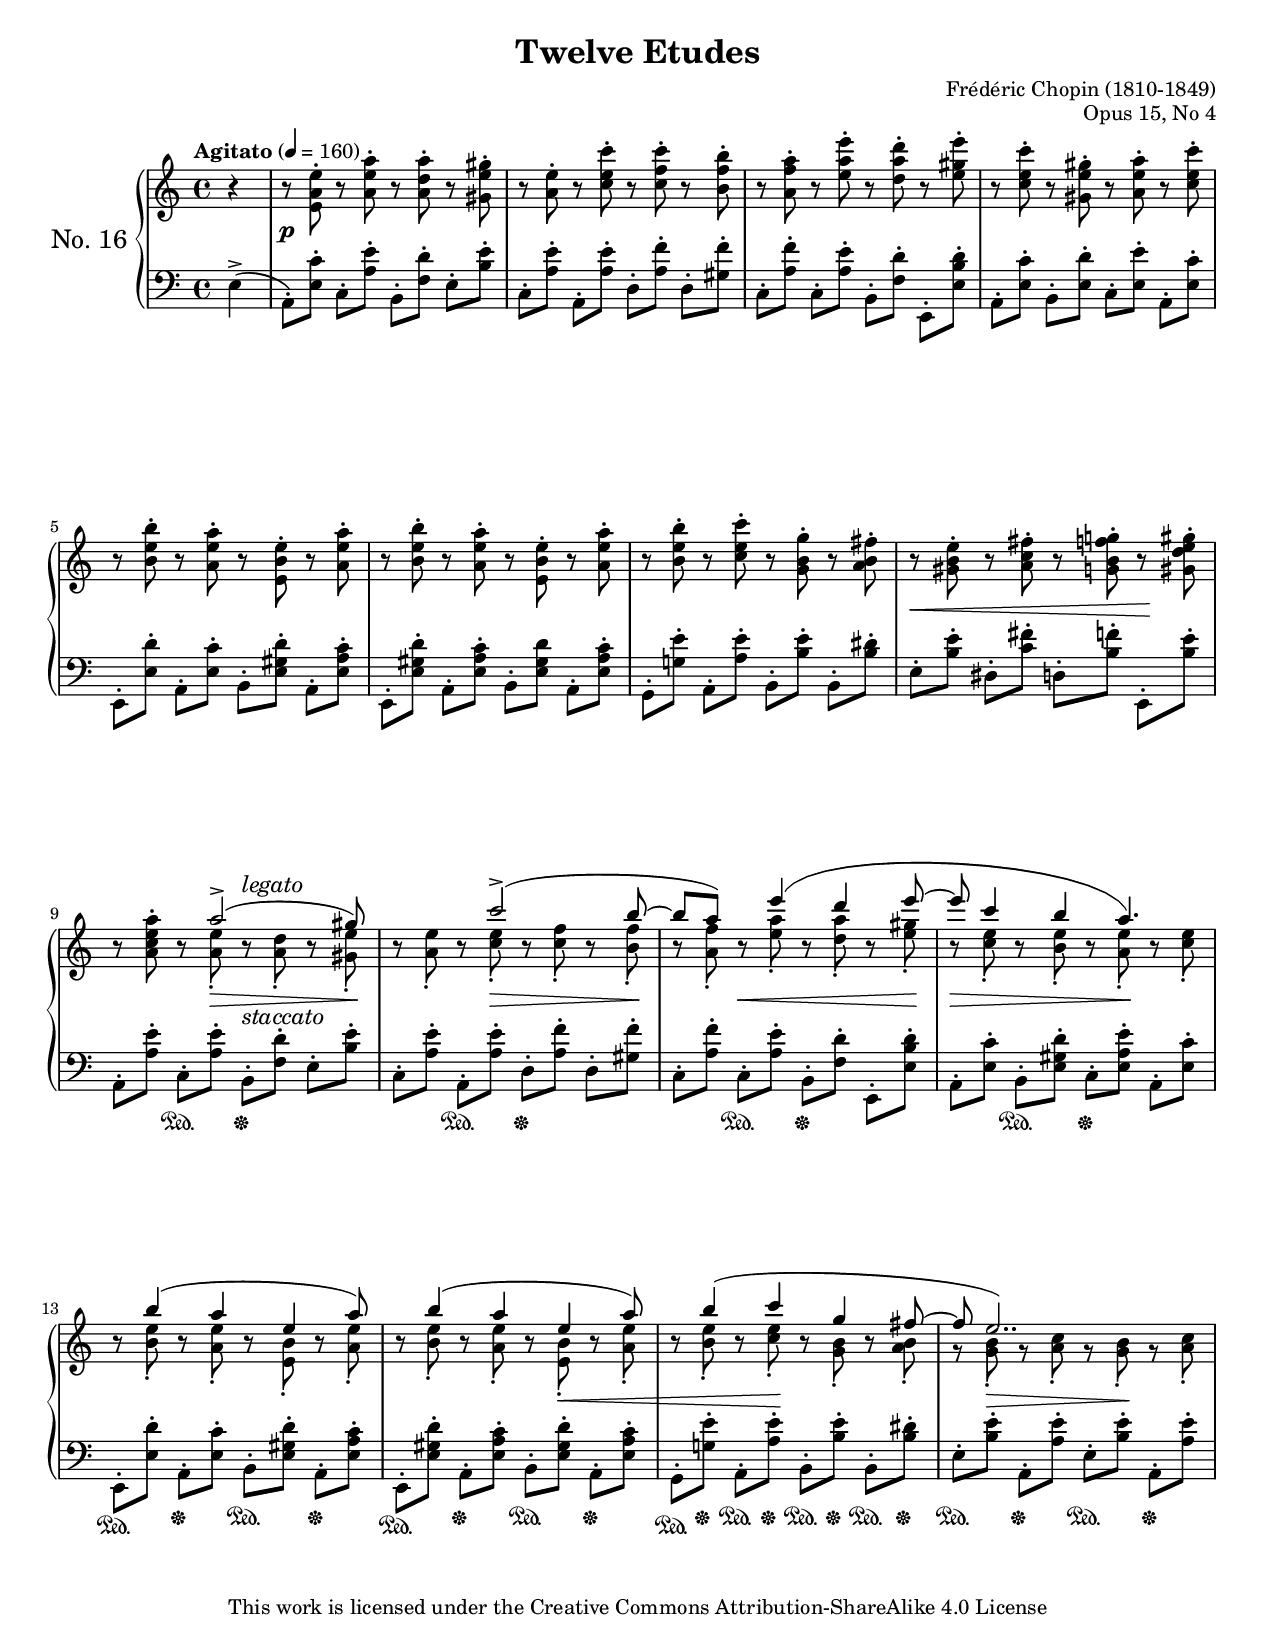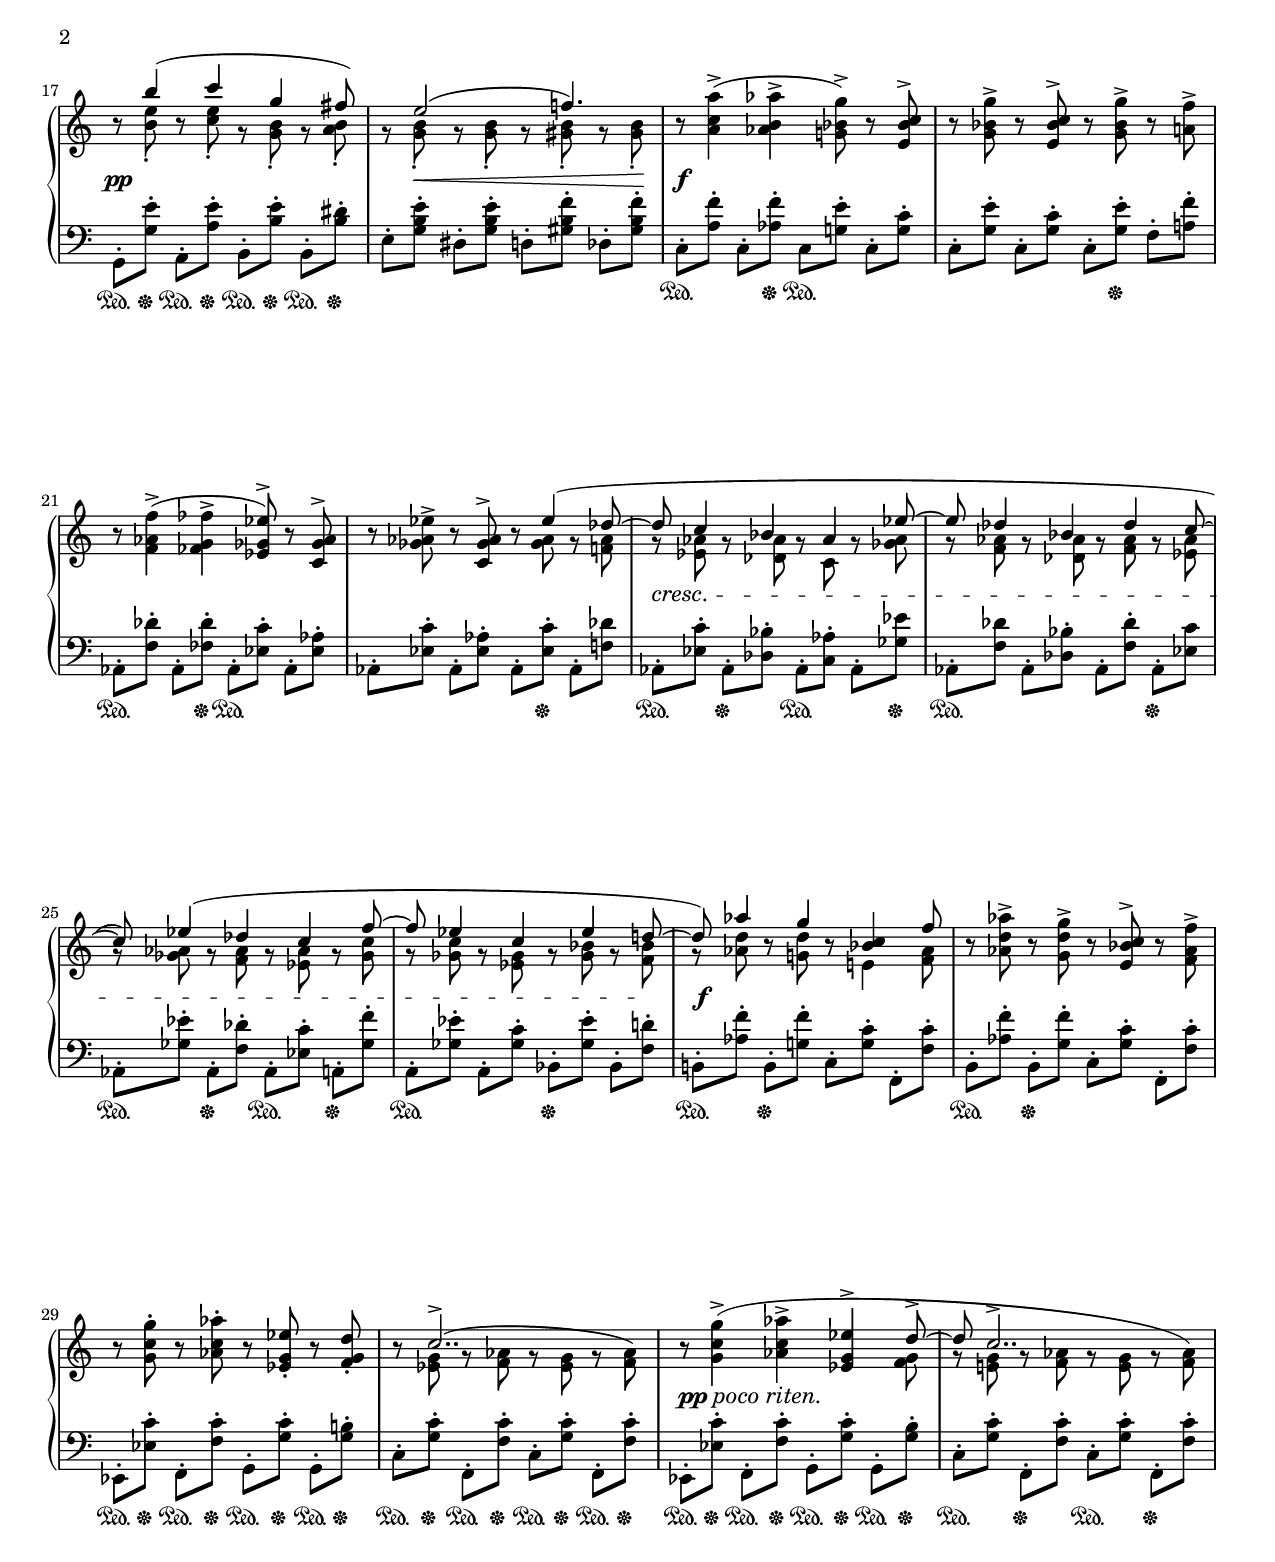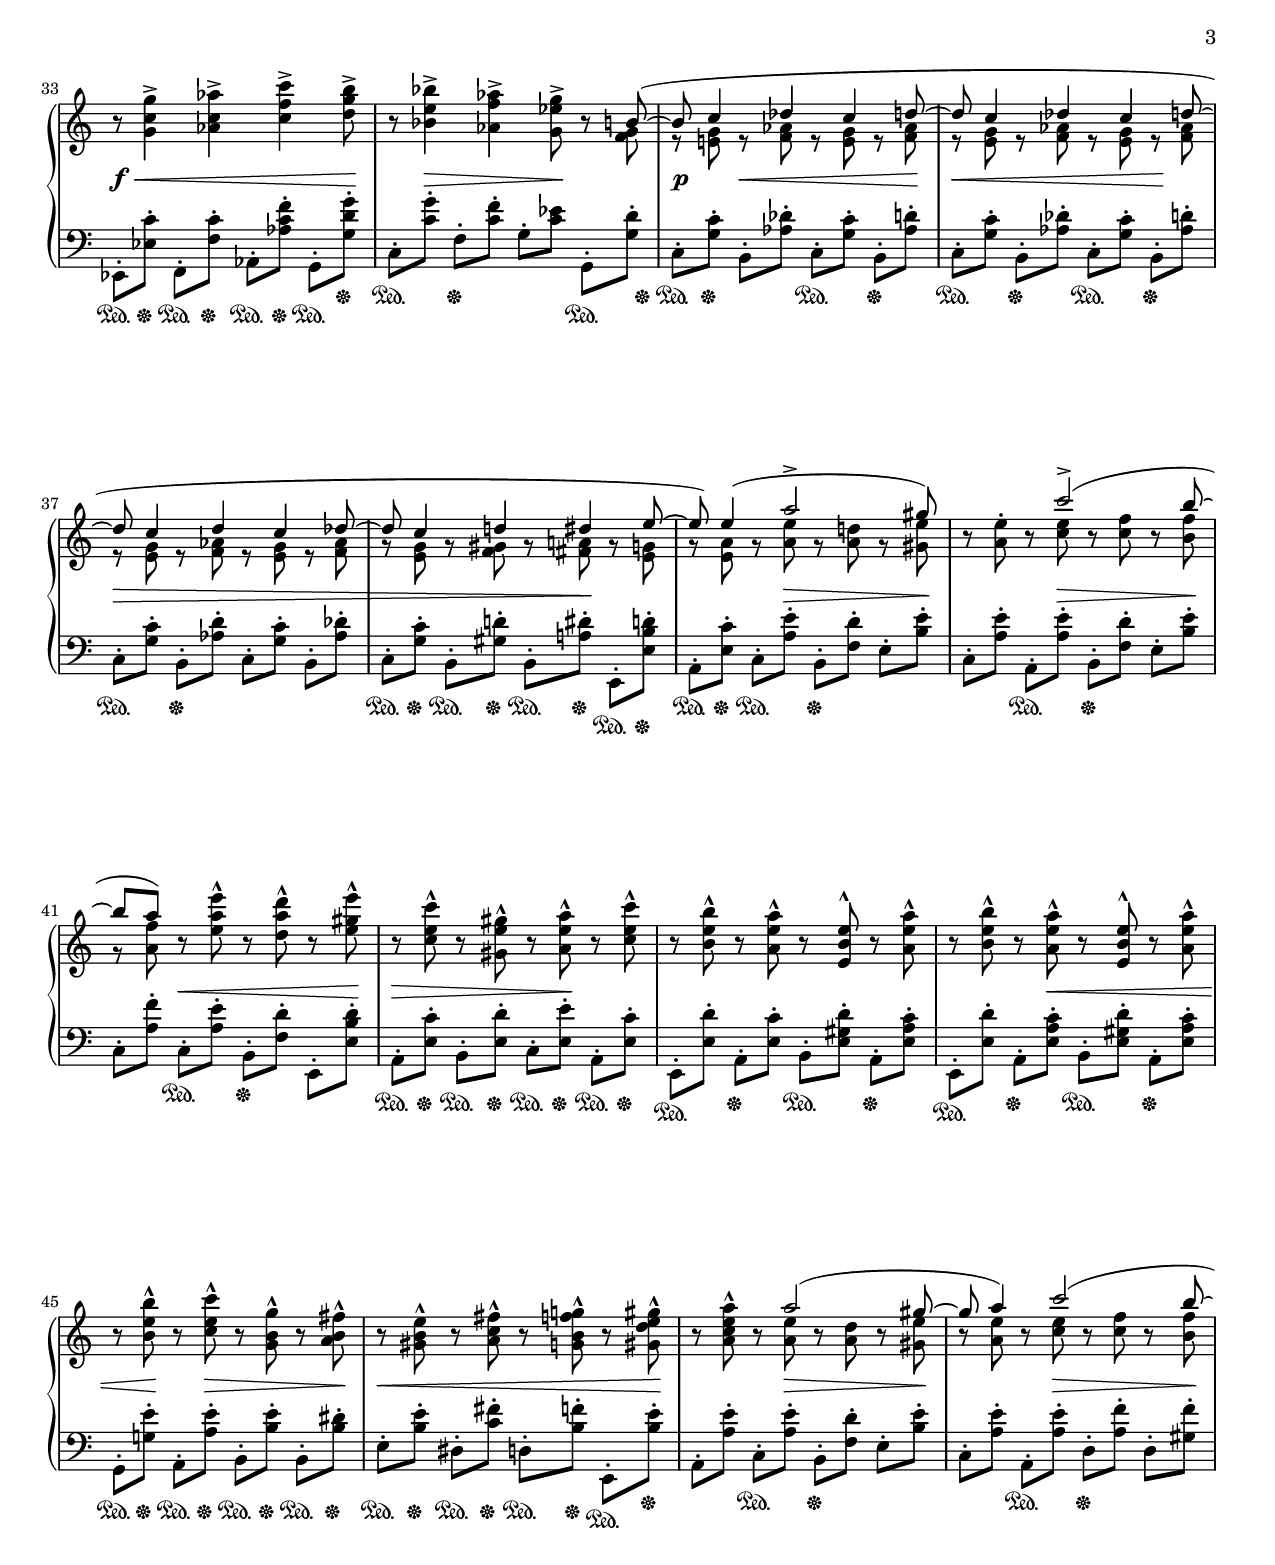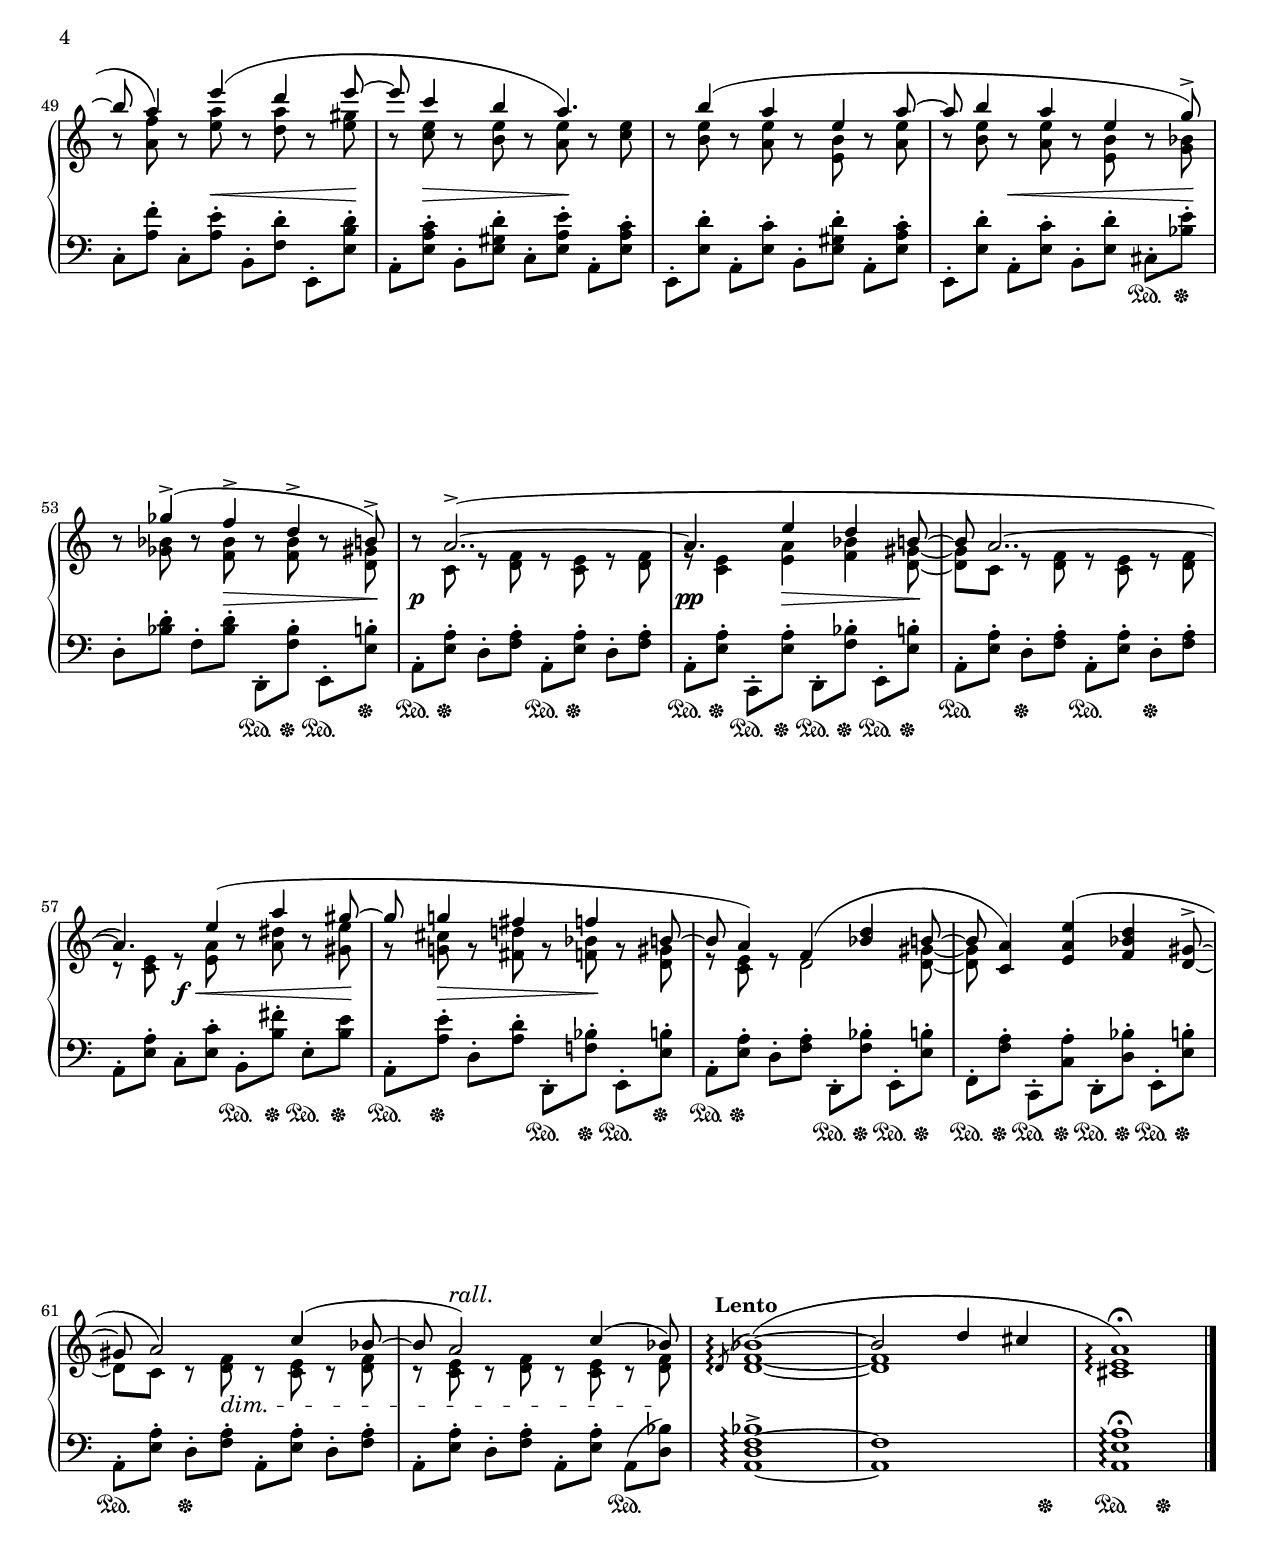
\version "2.24.1"
\language "english"

\include "includes/header-paper.ily"
%...+....1....+....2....+....3....+....4....+....5....+....6....+....7....+....

\include "global-variables.ily"

%%% Positions and shapes %%%

lengthenTieA = \tweak minimum-length 4 \etc
lengthenArp = 
  \tweak positions #'(-3 . 1) 
  \tweak extra-spacing-width #'(-1 . 0)
  \tweak X-offset -1
  \tweak vertical-skylines ##f
  \etc

%%% Music %%%

global = {
  \time 4/4
  \key a \minor
  \accidentalStyle piano
  \set Timing.beamExceptions = #'()
  \set Timing.baseMoment = #(ly:make-moment 1/4)
  \set Timing.beatStructure = 1,1,1,1
}

rightHandUpper = \relative {
  \voiceOne
  \partial 4 s4
  s1 * 8 |
  
  \barNumberCheck 9
  s4. a''2->( gs8) |
  s4. c2->( b8~ |
  b8 a) s8 e'4( d e8~ |
  e8 c4 b a4.) |
  s8 b4( a e a8) |
  s8 b4( a e a8) |
  s8 b4( c g fs8~ |
  fs8 e2..) |
  
  \barNumberCheck 17
  s8 b'4( c g fs8) |
  s8 e2( f4.) |
  s1 * 3 |
  s2 s8 ef4( df8~ |
  df8 c4 bf af ef'8-\lengthenTieA ~ |
  ef8 df4 bf df c8~ |
  
  \barNumberCheck 25
  c8) ef4( df c f8~ |
  f8 ef4 c ef d8~ |
  d8) af'4 g <bf, c> f'8 |
  s1 * 2 |
  s8 c2..*6/7->( \hideNotes af8) \unHideNotes | 
  s2.. d8->~ |
  d8 c2..-> |
  
  \barNumberCheck 33
  s1 |
  s2.. b8~( |
  b8 c4 df c d8~ |
  d8 c4 df c d8~ |
  d8 c4 d c df8-\lengthenTieA ~ |
  df8 c4 d ds e8~ |
  e8) e4( a2-> gs8) |
  s4. c2->( b8~ |
  
  \barNumberCheck 41
  b8 a) s2. |
  s1 * 5 |
  s4. a2( gs8~ |
  gs8 a4) c2( b8~ |
  
  \barNumberCheck 49
  b8 a4) e'( d e8~ |
  e8 c4 b a4.) |
  s8 b4( a e a8~ |
  a8 b4 a e g8->) |
  s8 gf4->( f-> d-> b8->) |
  s8 a2..->(~ |
  a4. e'4 d b8~ |
  b8 a2..~ |
  
  \barNumberCheck 57
  a4.) e'4( a gs8-\lengthenTieA ~ |
  gs8 g4 fs f b,8~ |
  b8 a4) f( <bf d> b8~ |
  b8 <c, a'>4) <e a e'>( <f bf d> <d gs>8->~
  gs8 a2) c4( bf8~ |
  bf8 a2)^\rall c4( bf8) |
  \tempo "Lento"
  \acciaccatura { d,8-\lengthenArp \arpeggio } bf'1(~ |
  bf2 d4 cs |
  
  \barNumberCheck 65
  <cs, e a>1)\arpeggio \fermata |
  \bar "|."
}

rightHandLower = \relative {
  \oneVoice
  \stemDown
  \partial 4 r4
  r8 <e' a e'>-. r <a e' a>-. r <a d a'>-. r <gs e' gs>-. |
  r8 <a e'>-. r <c e c'>-. r <c f c'>-. r <b f' b>-. |
  r8 <a f' a>-. r <e' a e'>-. r <d a' d>-. r <e gs e'>-. |
  r8 <c e c'>-. r <gs e' gs>-. r <a e' a>-. r <c e c'>-. |
  r8 <b e b'>-. r <a e' a>-. r <e b' e>-. r <a e' a>-. |
  r8 <b e b'>-. r <a e' a>-. r <e b' e>-. r <a e' a>-. |
  r8 <b e b'>-. r <c e c'>-. r <g b g'>-. r <a b fs'>-. |
  r8 <gs b e>-. r <a c fs>-. r <g b f' g>-. r <gs d' e gs>-. |
  
  \barNumberCheck 9
  r8 <a c e a>-. r \voiceTwo <a e'>-. b\rest^\legato <a d>-. b\rest <gs e'>-. |
  b8\rest <a e'>-. b\rest <c e>-. b\rest  <c f>-. b\rest <b f'>-. |
  b8\rest <a f'>-. b\rest <e a>-. b\rest <d a'>-. b\rest <e gs>-. |
  b8\rest <c e>-. b\rest <b e>-. b\rest <a e'>-. b\rest <c e>-. |
  b8\rest <b e>-. b\rest <a e'>-. b\rest <e, b'>-. b'\rest <a e'>-. |
  b8\rest <b e>-. b\rest <a e'>-. b\rest <e, b'>-. b'\rest <a e'>-. |
  b8\rest <b e>-. b\rest <c e>-. b\rest <g b>-. b\rest <a b>-. |
  g8\rest <g b>-. g\rest <a c>-. g\rest <g b>-. g\rest <a c>-. |
  
  \barNumberCheck 17
  b8\rest <b e>-. b\rest <c e>-. g\rest <g b>-. g\rest <a b>-. |
  g8\rest <g b>-. g\rest <g b>-. g\rest <gs b>-. g\rest <gs b>-. |
  \oneVoice
  r8 <a c a'>4->( <af b af'>-> <g bf g'>8->) r <e bf' c>^> |
  r8 <g bf g'>-> r <e bf' c>^> r <g bf g'>-> r <a f'>-> |
  r8 <f af f'>4->( <ff g ff'>-> <ef gf ef'>8^>) r <c gf' af>^> |
  r8 <gf' af ef'>-> r <c, gf' af>^> r \voiceTwo <gf' af> g\rest <f af> |
  g8\rest <ef af> g\rest <df af'> g\rest c, g'\rest <gf af> |
  g8\rest <f af> g\rest <df af'> g\rest <f af> g\rest <ef af> |
  
  \barNumberCheck 25
  g8\rest <gf af> g\rest <f af> g\rest <ef af> g\rest <gf c> |
  g8\rest <gf c> g\rest <ef gf> g\rest <gf bf> g\rest <f bf> |
  g8\rest <af d> b\rest <g d'> b\rest e,4 <f af>8 |
  \oneVoice
  r8 <af d af'>-> r <g d' g>-> r <e bf' c>^> r <f af f'>-> |
  r8 <g c g'>-. r <af c af'>-. r <ef g ef'>-. r <f g d'>-. |
  \voiceTwo
  b8\rest <ef, g> g\rest <f af> g\rest <ef g> g\rest <f af> |
  \oneVoice
  r8 <g c g'>4->( <af c af'>-> <ef g ef'>^> \voiceTwo <f g>8 |
  g8\rest <e g> g\rest <f af> g\rest <e g> g\rest <f af>) |
  
  \barNumberCheck 33
  \oneVoice
  r8 <g c g'>4-> <af c af'>-> <c f c'>-> <d g b>8-> |
  r8 <bf e bf'>4-> <af f' af>-> <g ef' g>8-> r \voiceTwo <f g> |
  \repeat unfold 3 {
    e8\rest <e g>  e\rest <f af> e\rest <e g> e\rest <f af> |
  }
  g8\rest <e g> g\rest <f gs> g\rest <fs a> g\rest <e g> |
  g8\rest <e a> g\rest <a e'> g\rest <a d> g\rest <gs e'> |
  b8\rest <a e'>^. b\rest <c e> b\rest <c f> b\rest <b f'> |
  
  \barNumberCheck 41
  g8\rest <a f'> \oneVoice r <e' a e'>-^ r <d a' d>-^ r <e gs e'>-^ |
  r8 <c e c'>-^ r <gs e' gs>-^ r <a e' a>-^ r <c e c'>-^ |
  r8 <b e b'>-^ r <a e' a>-^ r <e b' e>^^ r <a e' a>-^ |
  r8 <b e b'>-^ r <a e' a>-^ r <e b' e>^^ r <a e' a>-^ |
  r8 <b e b'>-^ r <c e c'>-^ r <g b g'>-^ r <a b fs'>-^ |
  r8 <gs b e>-^ r <a c fs>-^ r <g b f' g>-^ r <gs d' e gs>-^ |
  r8 <a c e a>-^ r \voiceTwo <a e'> b\rest <a d> b\rest <gs e'> |
  b8\rest <a e'> b\rest <c e> b\rest <c f> b\rest <b f'> |
  
  \barNumberCheck 49
  b8\rest <a f'> b\rest <e a> b\rest <d a'> b\rest <e gs> |
  b8\rest <c e> b\rest <b e> b\rest <a e'> b\rest <c e> |
  b8\rest <b e> b\rest <a e'> b\rest <e, b'> b'\rest <a e'> |
  b8\rest <b e> b\rest <a e'> b\rest <e, b'> b'\rest <g bf> |
  b8\rest <gf bf> b\rest <f bf> b\rest <f bf> b\rest <d, gs> |
  b'8\rest c, e\rest <d f> e\rest <c e> e\rest <d f> |
  e8\rest <c e>4 <e a> <f bf> <d gs>8~ |
  q8 c e\rest <d f> e\rest <c e> e\rest <d f> |
  
  \barNumberCheck 57
  c8\rest <c e> e\rest <e a> b'\rest <a ds> b\rest <gs e'> |
  g8\rest <g cs> g\rest <fs d'> g\rest <f bf> g\rest <d gs> |
  e8\rest <c e> e\rest d2 <d gs>8~ |
  q8 s s2 s8 \hideNotes d~ \unHideNotes |
  d8 c c\rest <d f> c\rest <c e> c\rest <d f> |
  c8\rest <c e> c\rest <d f> c\rest <c e> c\rest <d f> |
  <d f>1~ |
  q1 |
  
  \barNumberCheck 65
  s1 |
}

rightHand = <<
  \clef treble
  \global
  \tempo "Agitato" 4 = 160
  \new Voice \rightHandUpper
  \new Voice \rightHandLower
>>

leftHand = \relative {
  \clef bass
  \global
  \partial 4 e4->( 
  a,8-.) <e' c'>-. c-. <a' e'>-. b,-. <f' d'>-. e-. <b' e>-. |
  c,8-. <a' e'>-. a,-. <a' e'>-. d,-. <a' f'>-. d,-. <gs f'>-. |
  c,8-. <a' f'>-. c,-. <a' e'>-. b,-. <f' d'>-. e,-. <e' b' d>-. |
  a,8-. <e' c'>-. b-. <e d'>-. c-. <e e'>-. a,-. <e' c'>-. |
  e,8-. <e' d'>-. a,-. <e' c'>-. b-. <e gs d'>-. a,-. <e' a c>-. |
  e,8-. <e' gs d'>-. a,-. <e' a c>-.  b-. <e gs d'> a,-. <e' a c>-. |
  g,8-. <g' e'>-. a,-. <a' e'>-. b,-. <b' e>-. b,-. <b' ds>-. |
  e,8-. <b' e>-. ds,-. <c' fs>-. d,-. <b' f'>-. e,,-. <b'' e>-. |
  
  \barNumberCheck 9
  a,8-. <a' e'>-. c,-. <a' e'>-. b,-.^\stacc <f' d'>-. e-. <b' e>-. |
  c,8-. <a' e'>-. a,-. <a' e'>-. d,-. <a' f'>-. d,-. <gs f'>-. |
  c,8-. <a' f'>-. c,-. <a' e'>-. b,-. <f' d'>-. e,-. <e' b' d>-. |
  a,8-. <e' c'>-. b-. <e gs d'>-. c-. <e a e'>-. a,-. <e' c'>-. |
  e,8-. <e' d'>-. a,-. <e' c'>-. b-. <e gs d'>-. a,-. <e'a c>-. |
  e,8-. <e' gs d'>-. a,-. <e' a c>-. b-. <e gs d'>-. a,-. <e' a c>-. |
  g,8-. <g' e'>-. a,-. <a' e'>-. b,-. <b' e>-. b,-. <b' ds>-. |
  e,8-. <b' e>-. a,-. <a' e'>-. e-. <b' e>-. a,-. <a' e'>-.
  
  \barNumberCheck 17
  g,8-. <g' e'>-. a,-. <a' e'>-. b,-. <b' e>-. b,-. <b' ds>-. |
  e,8-. <g b e>-. ds-. <g b e>-. d-. <gs b f'>-. df-. <gs b f'>-. |
  c,8-. <a' f'>-. c,-. <af' f'>-. c, <g' e'>-. c,-. <g' c>-. |
  c,8-. <g' e'>-. c,-. <g' c>-. c,-. <g' e'>-. f-. <a f'>-. |
  af,8-. <f' df'>-. af,-. <ff' df'>-. af,-. <ef' c'>-. af,-. <ef' af>-. |
  af,8-. <ef' c'>-. af,-. <ef' af>-. af,-. <ef' c'>-. af,-. <f' df'> |
  af,8-. <ef' c'>-. af,-. <df bf'>-. af-. <c af'>-. af-. <gf' ef'> |
  af,8-. <f' df'> af,-. <df bf'>-. af-. <f' df'>-. af,-. <ef' c'> |
  
  \barNumberCheck 25
  af,8-. <gf' ef'>-. af,-. <f' df'>-. af,-. <ef' c'>-. a,-. <gf' f'>-. |
  a,8-. <gf' ef'>-. a,-. <gf' c>-. bf,-. <gf' ef'>-. bf,-. <f' d'>-. |
  b,8-. <af' f'>-. b,-. <g' f'>-. c,-. <g' c>-. f,-. <f' c'>-. |
  b,8-. <af' f'>-. b,-. <g' f'>-. c,-. <g' c>-. f,-. <f' c'>-. |
  ef,8-. <ef' c'>-. f,-. <f' c'>-. g,-. <g' c>-. g,-. <g' b!>-. |
  c,8-. <g' c>-. f,-. <f' c'>-. c-. <g' c>-. f,-. <f' c'>-. |
  ef,8-. <ef' c'>-. f,-. <f' c'>-. g,-. <g'c>-. g,-. <g' b>-. |
  c,8-. <g' c>-. f,-. <f' c'>-. c-. <g' c>-. f,-. <f' c'>-. |
  
  \barNumberCheck 33
  ef,8-. <ef' c'>-. f,-. <f' c'>-. af,-. <af' c f>-. g,-. <g' d' g>-. |
  c,8-. <c' g'>-. f,-. <c' f>-. g-. <c ef> g,-. <g' d'>-. |
  c,8-. <g' c>-. b,-. <af' df>-. c,-. <g' c>-. b,-. <af' d>-. |
  c,8-. <g' c>-. b,-. <af' df>-. c,-. <g' c>-. b,-. <af' d>-. |
  c,8-. <g' c>-. b,-. <af' d>-. c,-. <g' c>-. b,-. <af' df>-. |
  c,8-. <g' c>-. b,-. <gs' d'>-. b,-. <a' ds>-. e,-. <e' b' d>-. |
  a,8-. <e' c'>-. c-. <a' e'>-. b,-. <f' d'>-. e-. <b' e>-. |
  c,8-. <a' e'>-. a,-. <a' e'>-. b,-. <f' d'>-. e-. <b' e>-. |
  
  \barNumberCheck 41
  c,8-. <a' f'>-. c,-. <a' e'>-. b,-. <f' d'>-. e,-. <e' b' d>-. |
  a,8-. <e' c'>-. b-. <e d'>-. c-. <e e'>-. a,-. <e' c'>-. |
  e,8-. <e' d'>-. a,-. <e' c'>-. b-. <e gs d'>-. a,-. <e' a c>-. |
  e,8-. <e' d'>-. a,-. <e' a c>-. b-. <e gs d'>-. a,-. <e' a c>-. |
  g,8-. <g' e'>-. a,-. <a' e'>-. b,-. <b' e>-. b,-. <b' ds>-. |
  e,8-. <b' e>-. ds,-. <c' fs>-. d,-. <b' f'>-. e,,-. <b'' e>-. |
  a,8-. <a' e'>-. c,-. <a' e'>-. b,-. <f' d'>-. e-. <b' e>-. |
  c,8-. <a' e'>-. a,-. <a' e'>-. d,-. <a' f'>-. d,-. <gs f'>-. |
  
  \barNumberCheck 49
  c,8-. <a' f'>-. c,-. <a' e'>-. b,-. <f' d'>-. e,-. <e' b' d>-. |
  a,8-. <e' a c>-. b-. <e gs d'>-. c-. <e a e'>-. a,-. <e' a c>-. |
  e,8-. <e' d'>-. a,-. <e' c'>-. b-. <e gs d'>-. a,-. <e' a c>-. |
  e,8-. <e' d'>-. a,-. <e' c'>-. b-. <e d'>-. cs-. <bf' e>-. |
  \stemDown
  d,8-. <bf' d>-. f-. <bf d>-. d,,-. <f' bf>-. e,-. <e' b'>-. |
  a,8-. <e' a>-. d-. <f a>-. a,-. <e' a>-. d-. <f a>-. |
  a,8-. <e' a>-. c,-. <e' a>-. d,-. <f' bf>-. e,-. <e' b'>-. |
  a,8-. <e' a>-. d-. <f a>-. a,-. <e' a>-. d-. <f a>-. |
  
  \barNumberCheck 57
  a,8-. <e' a>-. c-. <e c'>-. b-. <b' fs'>-. e,-. <b' e> |
  a,8-. <a' e'>-. d,-. <a' d>-. d,,-. <f' bf>-. e,-. <e' b'>-. |
  a,8-. <e' a>-. d-. <f a>-. d,-. <f' bf>-. e,-. <e' b'>-. |
  f,8-. <f' a>-. c,-. <c' a'>-. d,-. <d' bf'>-. e,-. <e' b'>-. |
  a,8-. <e' a>-. d-. <f a>-. a,-. <e' a>-. d-. <f a>-. |
  a,8-. <e' a>-. d-. <f a>-. a,-. <e' a>-. a,( <d bf'>) |
  <a~ d f~ bf>1->\arpeggio |
  <a f'>1 |
  
  \barNumberCheck 65
  <a e' a>1\arpeggio \fermata |
}

dynamics = {
  \override TextScript.Y-offset = -0.5
  \partial 4 s4
  s1\p |
  s1 * 6 |
  s2.\< s4\! |
  
  \barNumberCheck 9
  s4. s8\> s4. s8\! | 
  s4. s8\> s4. s8\! | 
  s4 s2\< s8 s\! |
  s2\> s8 s4.\! |
  s1 | 
  s2 s8 s\< s4 |
  s4. s8\! s2 |
  s8 s\> s4. s8\! s4 |
  
  \barNumberCheck 17
  s1\pp |
  s8 s\< s2 s8 s\! |
  s1\f |
  s1 * 3 |
  s1\cresc |
  s1 |
  
  \barNumberCheck 25
  s1 |
  s2.. s8\! |
  s1\f |
  s1 * 3 |
  s1^\ppPocoRiten
  s1 |
  
  \barNumberCheck 33
  s2..\f\< s8\! |
  s8 s2\> s4.\! |
  s4\p s2\< s8 s\! |
  s2.\< s4\! |
  s4.\> s8 s2 |
  s2 s8 s\! s4 |
  s4. s8\> s4. s8\! |
  s4. s8\> s4. s8\! |
  
  \barNumberCheck 41
  s4 s2\< s8 s\! |
  s2\> s8 s\! s4 |
  s1 |
  s4. s8\< s2 |
  s8 s\! s s\> s4. s8\! |
  s2..\< s8\! |
  s4. s8\> s4. s8\! |
  s4. s8\> s4. s8\! |
  
  \barNumberCheck 49
  s4. s8\< s4. s8\! |
  s8 s\> s4. s8\! s4 |
  s1 |
  s4 s2\< s8 s\! |
  s4. s8\> s4. s8\! |
  s1\p |
  s4.\pp s8\> s4. s8\! |
  s1 |
  
  \barNumberCheck 57
  s4 s2\f\< s8 s\! |
  s8 s\> s4. s8\! s4 |
  s1 * 2 |
  s4. s8\dim s2 |
  s2.. s8\! |
}

pedal = {
  \partial 4 s4
  s1 * 8 |
  
  \barNumberCheck 9
  \repeat unfold 4 { s4 s\sd s2\su | }
  s4\sd \override SustainPedal.Y-offset = 1 s\su s\sd s\su |
  \revert SustainPedal.Y-offset
  s4\sd \override SustainPedal.Y-offset = 1 s\su s\sd s\su |
  \revert SustainPedal.Y-offset
  s8\sd \override SustainPedal.Y-offset = 1 s\su s\sd s\su s\sd s\su s\sd 
    s\su |
  s4\sd s\su s\sd s\su |
  \revert SustainPedal.Y-offset
  
  \barNumberCheck 17
  s8\sd s\su s\sd s\su s\sd s\su s\sd s\su |
  s1 |
  \override SustainPedal.Y-offset = 1
  s4.\sd s8\su s2\sd |
  s2 s8 s\su s4 |
  \revert SustainPedal.Y-offset
  s4.\sd s8\su s2\sd |
  s2 s8 s\su s4 |
  s4\sd s\su s\sd s8 s\su |
  s2.\sd s4\su |
  
  \barNumberCheck 25
  s4\sd s\su s\sd s\su |
  s2\sd s\su |
  s4\sd s2.\su |
  s4\sd s2.\su |
  \repeat unfold 3 { s8\sd s\su s\sd s\su s\sd s\su s\sd s\su | }
  s4\sd s\su s\sd s\su |
  
  \barNumberCheck 33
  s8\sd s\su s\sd s\su s\sd s\su s\sd 
    \override SustainPedal.Y-offset = 2 s\su |
  s4\sd s2\su \revert SustainPedal.Y-offset s8.\sd 
    \override SustainPedal.Y-offset = 2 s16\su |
  s8\sd s\su s4 s\sd s\su |
  s4\sd s\su s\sd s\su |
  s4\sd s2.\su |
  s8\sd s\su s\sd s\su s\sd s\su \revert SustainPedal.Y-offset s\sd s\su |
  \override SustainPedal.Y-offset = 2
  s8\sd s\su s4\sd s2\su |
  s4 s\sd s\su s |
  
  \barNumberCheck 41
  s4 s\sd s\su s |
  \override SustainPedal.Y-offset = 1
  s8\sd s\su s\sd s\su s\sd s\su s\sd s\su |
  \revert SustainPedal.Y-offset
  s4\sd \override SustainPedal.Y-offset = 1 s\su s\sd s\su |
  \revert SustainPedal.Y-offset
  s4\sd \override SustainPedal.Y-offset = 1 s\su s\sd s\su |
  s8\sd s\su s\sd s\su s\sd s\su s\sd s\su |
  s8\sd s\su s\sd s\su s\sd s\su \revert SustainPedal.Y-offset s\sd 
    \override SustainPedal.Y-offset = 2 s\su |
  s4 s\sd s\su s |
  s4 s\sd s\su s |
  \revert SustainPedal.Y-offset
  
  \barNumberCheck 49
  s1 * 3 |
  s2. s8\sd s\su |
  s2 s8\sd s\su s\sd \override SustainPedal.Y-offset = 2 s\su |
  s8\sd s\su s4 s8\sd s\su s4 |
  s8\sd s\su \revert SustainPedal.Y-offset s\sd s\su s\sd s\su s\sd s\su |
  \override SustainPedal.Y-offset = 2
  s4\sd s\su s\sd s\su |
  
  \barNumberCheck 57
  s2 s8\sd s\su s\sd s\su |
  s8\sd s\su \revert SustainPedal.Y-offset s4 s8\sd s\su s\sd 
    \override SustainPedal.Y-offset = 2 s\su |
  s8\sd s\su \revert SustainPedal.Y-offset s4 s8\sd s\su s\sd s\su |
  s8\sd s\su s\sd s\su s\sd s\su s\sd s\su |
  s4\sd s2.\su |
  s2. s4\sd |
  s1 |
  s2.. s8\su |
  
  \barNumberCheck 65
  s2\sd s2\su |
}

forceBreaks = {
  \partial 4 s4\noBreak
  \repeat unfold 4 { s1\noBreak s1\noBreak s1\noBreak s1\break } \pageBreak
  \barNumberCheck 17
  \repeat unfold 4 { s1\noBreak s1\noBreak s1\noBreak s1\break } \pageBreak
  \barNumberCheck 33
  \repeat unfold 4 { s1\noBreak s1\noBreak s1\noBreak s1\break } \pageBreak
  \barNumberCheck 49
  \repeat unfold 3 { s1\noBreak s1\noBreak s1\noBreak s1\break }
  s1\noBreak s1\noBreak s1\noBreak s1\noBreak s1\pageBreak
}

etudeFourMusic = \score {
  \header {
    opus = "Opus 15, No 4"
  }
  \keepWithTag layout
  \new PianoStaff \with { instrumentName = \markup \huge "No. 16" } <<
    \new Staff = "upper" \rightHand
    \new Dynamics \dynamics
    \new Staff = "lower" \leftHand
    \new Dynamics \pedal
    \new Devnull \forceBreaks
  >>
}

etudeFourMidi = \book {
  \bookOutputName "etude-op25-no4"
  \score { 
    \keepWithTag midi
    <<
      \new Staff = "upper" << \rightHand \dynamics \pedal >>
      \new Staff = "lower" << \leftHand \dynamics \pedal >>
    >>
    \midi {}
  }
}


% \pointAndClickOff % <-- uncomment me for smaller PDF size

\etudeFourMusic
\etudeFourMidi
